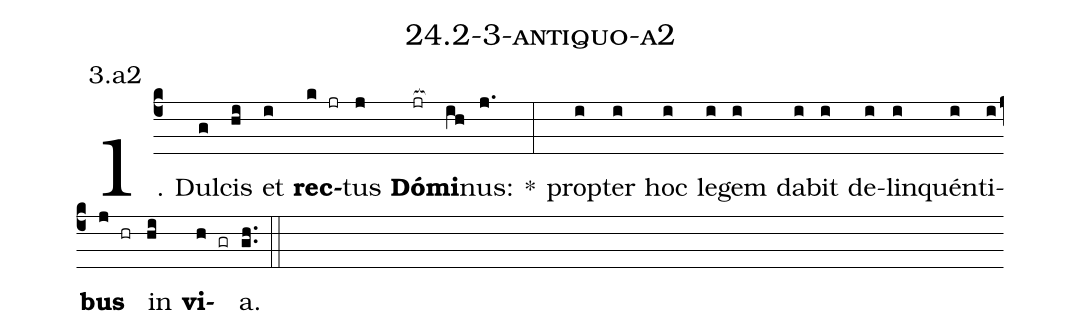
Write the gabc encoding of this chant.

name: 24.2-3-antiquo-a2;
annotation: 3.a2;
%%
(c4)1. Dul(g)cis(hi) et(i) <b>rec</b>(k jr)tus(j) <b>Dó</b>(jr[ocb:1{])<b>mi</b>(ih[ocb:0}])nus:(j.) *(:) prop(i)ter(i) hoc(i) le(i)gem(i) da(i)bit(i) de(i)lin(i)quén(i)ti(i)<b>bus</b>(j hr) in(hi) <b>vi</b>(h gr)a.(gh..) (::)


%E(i) u(i) o(j) u(hi) a(h) e.(gh..) (::)
